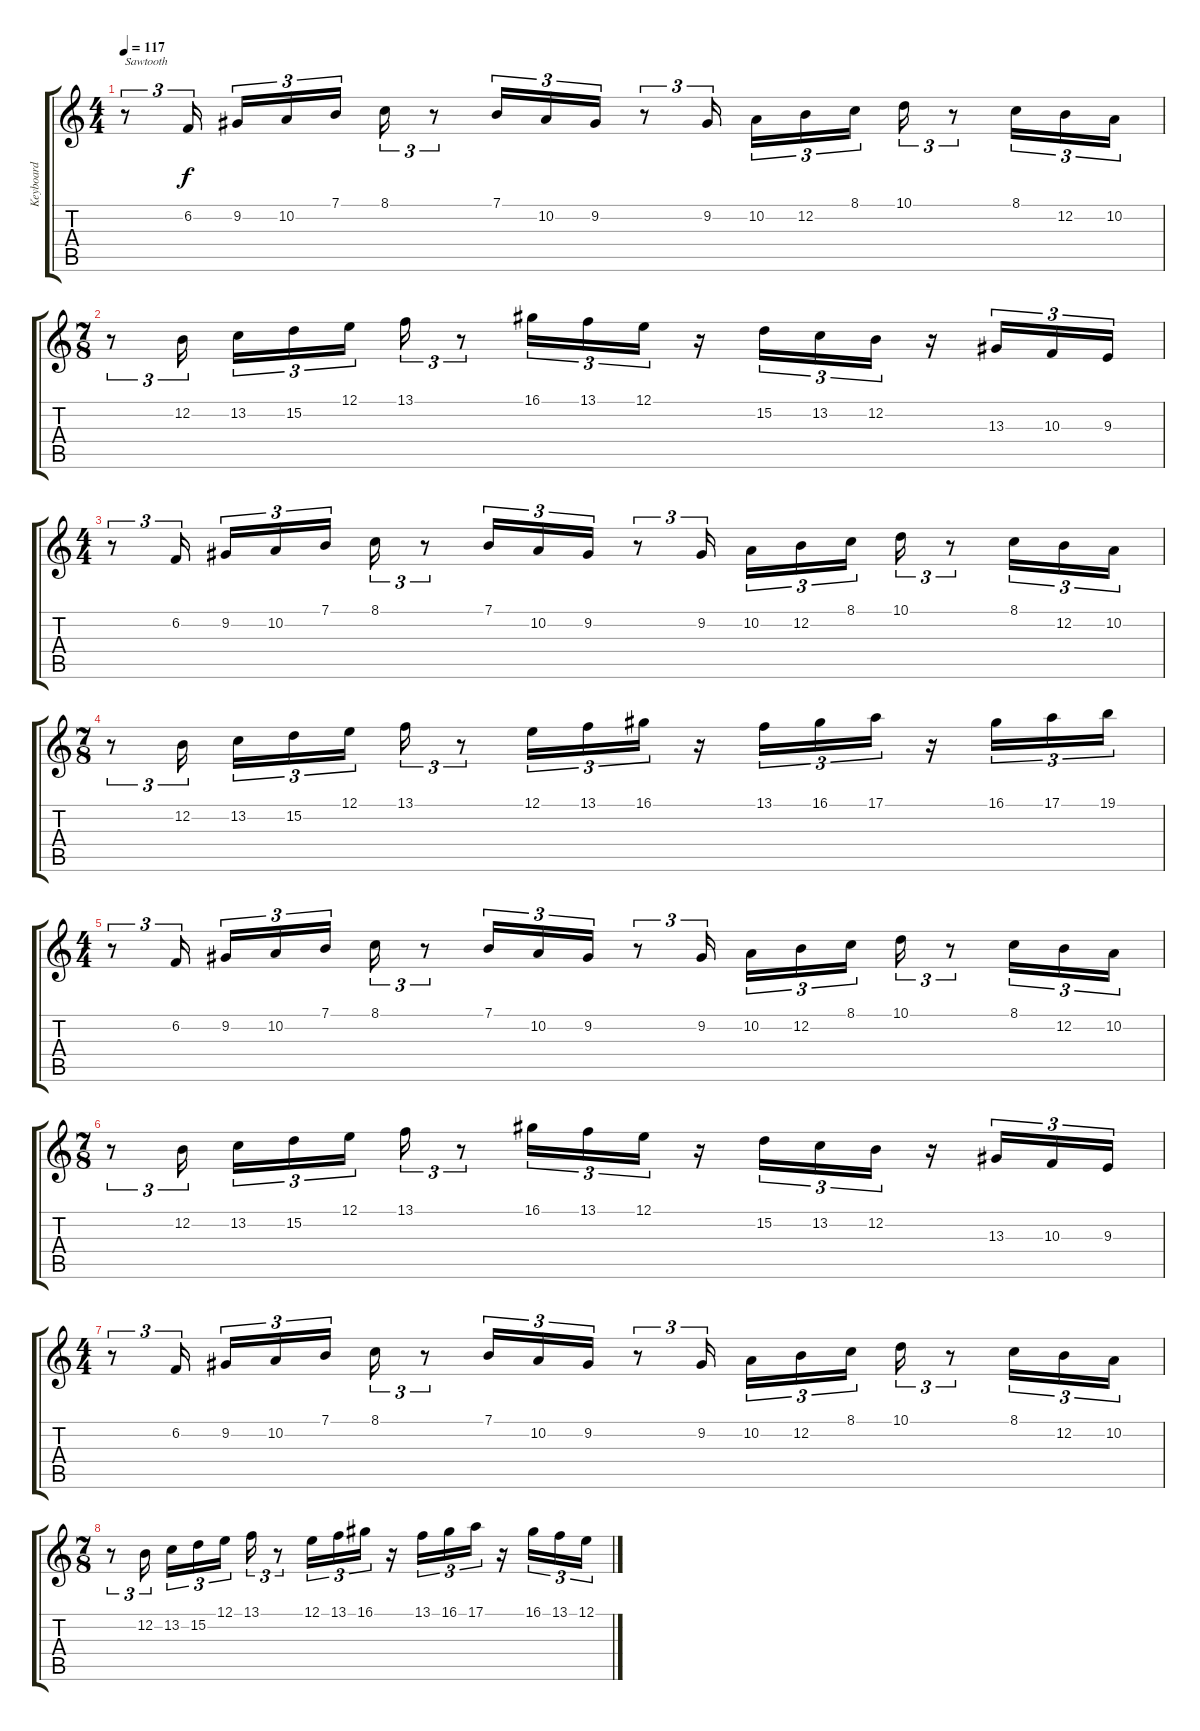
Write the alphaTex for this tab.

\track ("Keyboard" "Keyboard") {instrument lead2sawtooth}
\staff {score tabs}
\tuning (E4 B3 G3 D3 A2 E2) {hide}
\ts (4 4)
\tempo 117
\clef g2
\ks c
r.8{tu (3 2) txt "Sawtooth" dy f balance 13 instrument lead2sawtooth} 6.2.16{tu (3 2) beam splitsecondary} 9.2.16{tu (3 2)} 10.2.16{tu (3 2)} 7.1.16{tu (3 2)} 8.1.16{tu (3 2)} r.8{tu (3 2)} 7.1.16{tu (3 2)} 10.2.16{tu (3 2)} 9.2.16{tu (3 2)} r.8{tu (3 2)} 9.2.16{tu (3 2) beam splitsecondary} 10.2.16{tu (3 2)} 12.2.16{tu (3 2)} 8.1.16{tu (3 2)} 10.1.16{tu (3 2)} r.8{tu (3 2)} 8.1.16{tu (3 2)} 12.2.16{tu (3 2)} 10.2.16{tu (3 2)} |
\ts (7 8)
r.8{tu (3 2)} 12.2.16{tu (3 2)} 13.2.16{tu (3 2)} 15.2.16{tu (3 2)} 12.1.16{tu (3 2)} 13.1.16{tu (3 2)} r.8{tu (3 2)} 16.1.16{tu (3 2)} 13.1.16{tu (3 2)} 12.1.16{tu (3 2)} r.16 15.2.16{tu (3 2)} 13.2.16{tu (3 2)} 12.2.16{tu (3 2)} r.16 13.3.16{tu (3 2)} 10.3.16{tu (3 2)} 9.3.16{tu (3 2)} |
\ts (4 4)
r.8{tu (3 2)} 6.2.16{tu (3 2) beam splitsecondary} 9.2.16{tu (3 2)} 10.2.16{tu (3 2)} 7.1.16{tu (3 2)} 8.1.16{tu (3 2)} r.8{tu (3 2)} 7.1.16{tu (3 2)} 10.2.16{tu (3 2)} 9.2.16{tu (3 2)} r.8{tu (3 2)} 9.2.16{tu (3 2) beam splitsecondary} 10.2.16{tu (3 2)} 12.2.16{tu (3 2)} 8.1.16{tu (3 2)} 10.1.16{tu (3 2)} r.8{tu (3 2)} 8.1.16{tu (3 2)} 12.2.16{tu (3 2)} 10.2.16{tu (3 2)} |
\ts (7 8)
r.8{tu (3 2)} 12.2.16{tu (3 2)} 13.2.16{tu (3 2)} 15.2.16{tu (3 2)} 12.1.16{tu (3 2)} 13.1.16{tu (3 2)} r.8{tu (3 2)} 12.1.16{tu (3 2)} 13.1.16{tu (3 2)} 16.1.16{tu (3 2)} r.16 13.1.16{tu (3 2)} 16.1.16{tu (3 2)} 17.1.16{tu (3 2)} r.16 16.1.16{tu (3 2)} 17.1.16{tu (3 2)} 19.1.16{tu (3 2)} |
\ts (4 4)
r.8{tu (3 2)} 6.2.16{tu (3 2) beam splitsecondary} 9.2.16{tu (3 2)} 10.2.16{tu (3 2)} 7.1.16{tu (3 2)} 8.1.16{tu (3 2)} r.8{tu (3 2)} 7.1.16{tu (3 2)} 10.2.16{tu (3 2)} 9.2.16{tu (3 2)} r.8{tu (3 2)} 9.2.16{tu (3 2) beam splitsecondary} 10.2.16{tu (3 2)} 12.2.16{tu (3 2)} 8.1.16{tu (3 2)} 10.1.16{tu (3 2)} r.8{tu (3 2)} 8.1.16{tu (3 2)} 12.2.16{tu (3 2)} 10.2.16{tu (3 2)} |
\ts (7 8)
r.8{tu (3 2)} 12.2.16{tu (3 2)} 13.2.16{tu (3 2)} 15.2.16{tu (3 2)} 12.1.16{tu (3 2)} 13.1.16{tu (3 2)} r.8{tu (3 2)} 16.1.16{tu (3 2)} 13.1.16{tu (3 2)} 12.1.16{tu (3 2)} r.16 15.2.16{tu (3 2)} 13.2.16{tu (3 2)} 12.2.16{tu (3 2)} r.16 13.3.16{tu (3 2)} 10.3.16{tu (3 2)} 9.3.16{tu (3 2)} |
\ts (4 4)
r.8{tu (3 2)} 6.2.16{tu (3 2) beam splitsecondary} 9.2.16{tu (3 2)} 10.2.16{tu (3 2)} 7.1.16{tu (3 2)} 8.1.16{tu (3 2)} r.8{tu (3 2)} 7.1.16{tu (3 2)} 10.2.16{tu (3 2)} 9.2.16{tu (3 2)} r.8{tu (3 2)} 9.2.16{tu (3 2) beam splitsecondary} 10.2.16{tu (3 2)} 12.2.16{tu (3 2)} 8.1.16{tu (3 2)} 10.1.16{tu (3 2)} r.8{tu (3 2)} 8.1.16{tu (3 2)} 12.2.16{tu (3 2)} 10.2.16{tu (3 2)} |
\ts (7 8)
r.8{tu (3 2)} 12.2.16{tu (3 2)} 13.2.16{tu (3 2)} 15.2.16{tu (3 2)} 12.1.16{tu (3 2)} 13.1.16{tu (3 2)} r.8{tu (3 2)} 12.1.16{tu (3 2)} 13.1.16{tu (3 2)} 16.1.16{tu (3 2)} r.16 13.1.16{tu (3 2)} 16.1.16{tu (3 2)} 17.1.16{tu (3 2)} r.16 16.1.16{tu (3 2)} 13.1.16{tu (3 2)} 12.1.16{tu (3 2)}
